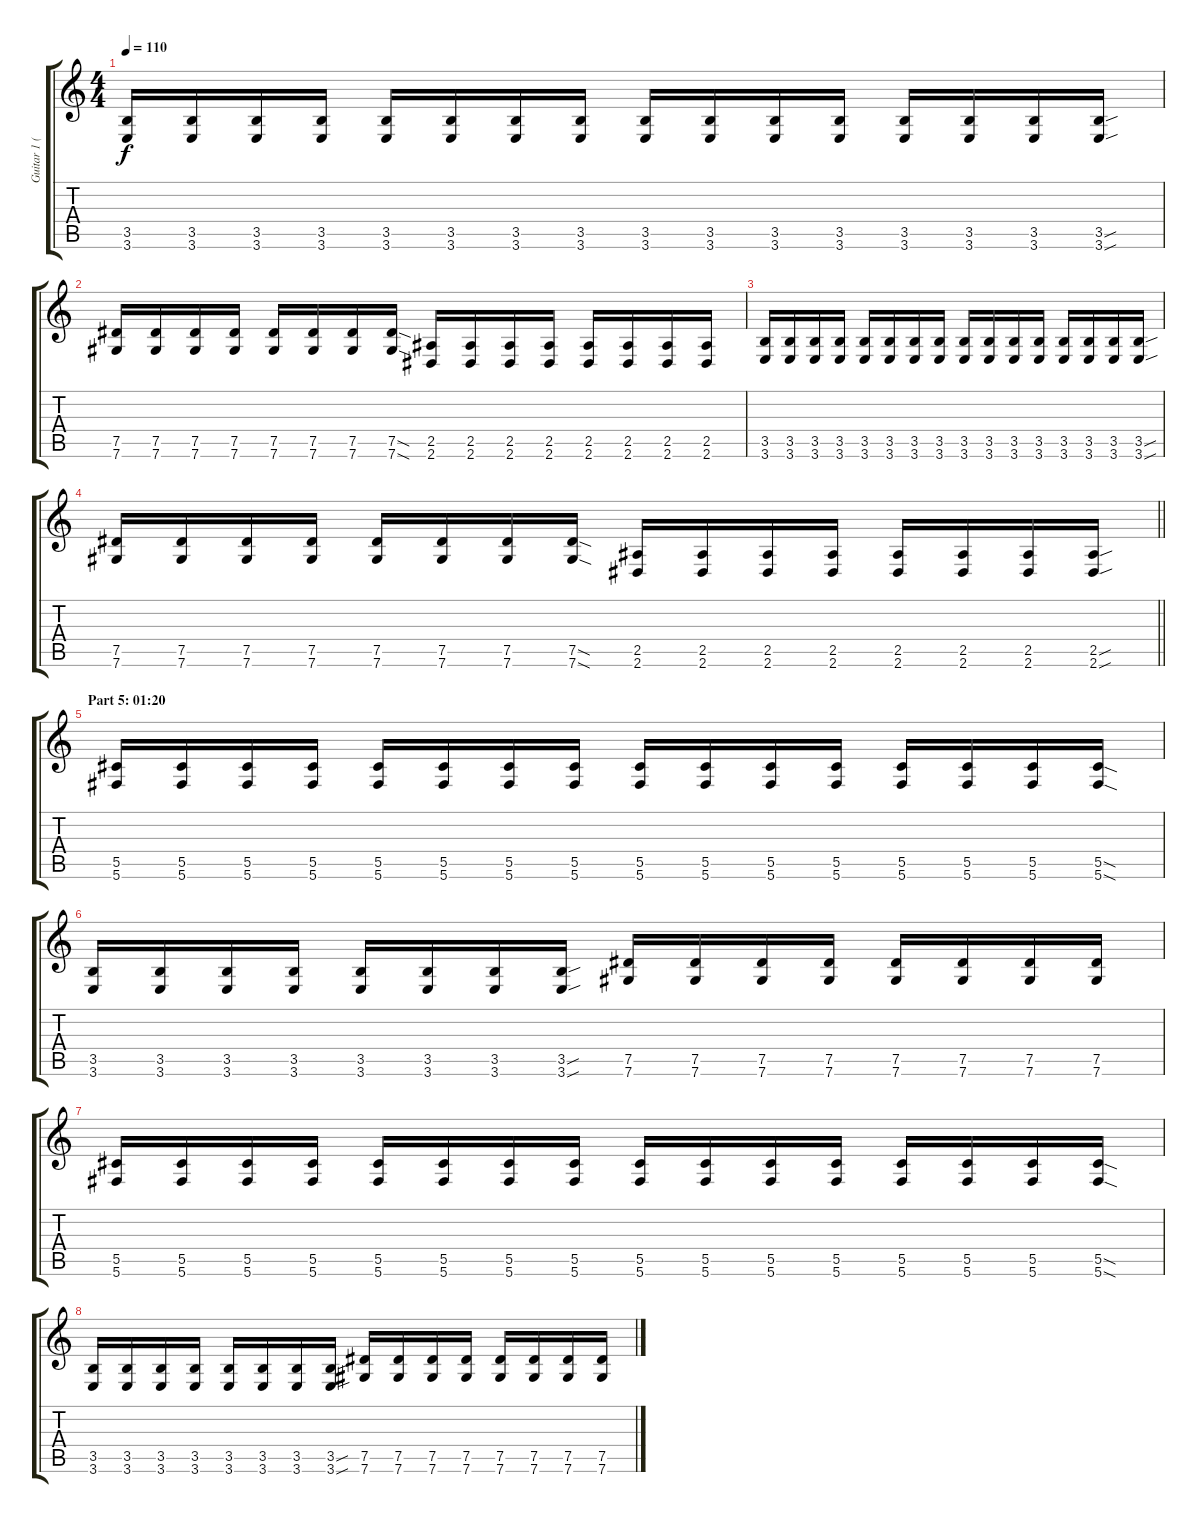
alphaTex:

\track ("Guitar 1 (Distortion)" "Guitar 1 (") {instrument distortionguitar}
\staff {score tabs}
\tuning (Eb4 Bb3 Gb3 Db3 Ab2 Db2) {hide}
\ts (4 4)
\tempo 110
\clef g2
\ks c
(3.5 3.6).16{dy f} (3.5 3.6).16 (3.5 3.6).16 (3.5 3.6).16 (3.5 3.6).16 (3.5 3.6).16 (3.5 3.6).16 (3.5 3.6).16 (3.5 3.6).16 (3.5 3.6).16 (3.5 3.6).16 (3.5 3.6).16 (3.5 3.6).16 (3.5 3.6).16 (3.5 3.6).16 (3.5{sou} 3.6{sou}).16 |
(7.5 7.6).16 (7.5 7.6).16 (7.5 7.6).16 (7.5 7.6).16 (7.5 7.6).16 (7.5 7.6).16 (7.5 7.6).16 (7.5{sod} 7.6{sod}).16 (2.5 2.6).16 (2.5 2.6).16 (2.5 2.6).16 (2.5 2.6).16 (2.5 2.6).16 (2.5 2.6).16 (2.5 2.6).16 (2.5 2.6).16 |
(3.5 3.6).16 (3.5 3.6).16 (3.5 3.6).16 (3.5 3.6).16 (3.5 3.6).16 (3.5 3.6).16 (3.5 3.6).16 (3.5 3.6).16 (3.5 3.6).16 (3.5 3.6).16 (3.5 3.6).16 (3.5 3.6).16 (3.5 3.6).16 (3.5 3.6).16 (3.5 3.6).16 (3.5{sou} 3.6{sou}).16 |
\barLineRight lightlight
(7.5 7.6).16 (7.5 7.6).16 (7.5 7.6).16 (7.5 7.6).16 (7.5 7.6).16 (7.5 7.6).16 (7.5 7.6).16 (7.5{sod} 7.6{sod}).16 (2.5 2.6).16 (2.5 2.6).16 (2.5 2.6).16 (2.5 2.6).16 (2.5 2.6).16 (2.5 2.6).16 (2.5 2.6).16 (2.5{sou} 2.6{sou}).16 |
\section ("" "Part 5: 01:20")
(5.5 5.6).16{balance 4} (5.5 5.6).16 (5.5 5.6).16 (5.5 5.6).16 (5.5 5.6).16 (5.5 5.6).16 (5.5 5.6).16 (5.5 5.6).16 (5.5 5.6).16 (5.5 5.6).16 (5.5 5.6).16 (5.5 5.6).16 (5.5 5.6).16 (5.5 5.6).16 (5.5 5.6).16 (5.5{sod} 5.6{sod}).16 |
(3.5 3.6).16 (3.5 3.6).16 (3.5 3.6).16 (3.5 3.6).16 (3.5 3.6).16 (3.5 3.6).16 (3.5 3.6).16 (3.5{sou} 3.6{sou}).16 (7.5 7.6).16 (7.5 7.6).16 (7.5 7.6).16 (7.5 7.6).16 (7.5 7.6).16 (7.5 7.6).16 (7.5 7.6).16 (7.5 7.6).16 |
(5.5 5.6).16 (5.5 5.6).16 (5.5 5.6).16 (5.5 5.6).16 (5.5 5.6).16 (5.5 5.6).16 (5.5 5.6).16 (5.5 5.6).16 (5.5 5.6).16 (5.5 5.6).16 (5.5 5.6).16 (5.5 5.6).16 (5.5 5.6).16 (5.5 5.6).16 (5.5 5.6).16 (5.5{sod} 5.6{sod}).16 |
(3.5 3.6).16 (3.5 3.6).16 (3.5 3.6).16 (3.5 3.6).16 (3.5 3.6).16 (3.5 3.6).16 (3.5 3.6).16 (3.5{sou} 3.6{sou}).16 (7.5 7.6).16 (7.5 7.6).16 (7.5 7.6).16 (7.5 7.6).16 (7.5 7.6).16 (7.5 7.6).16 (7.5 7.6).16 (7.5 7.6).16
